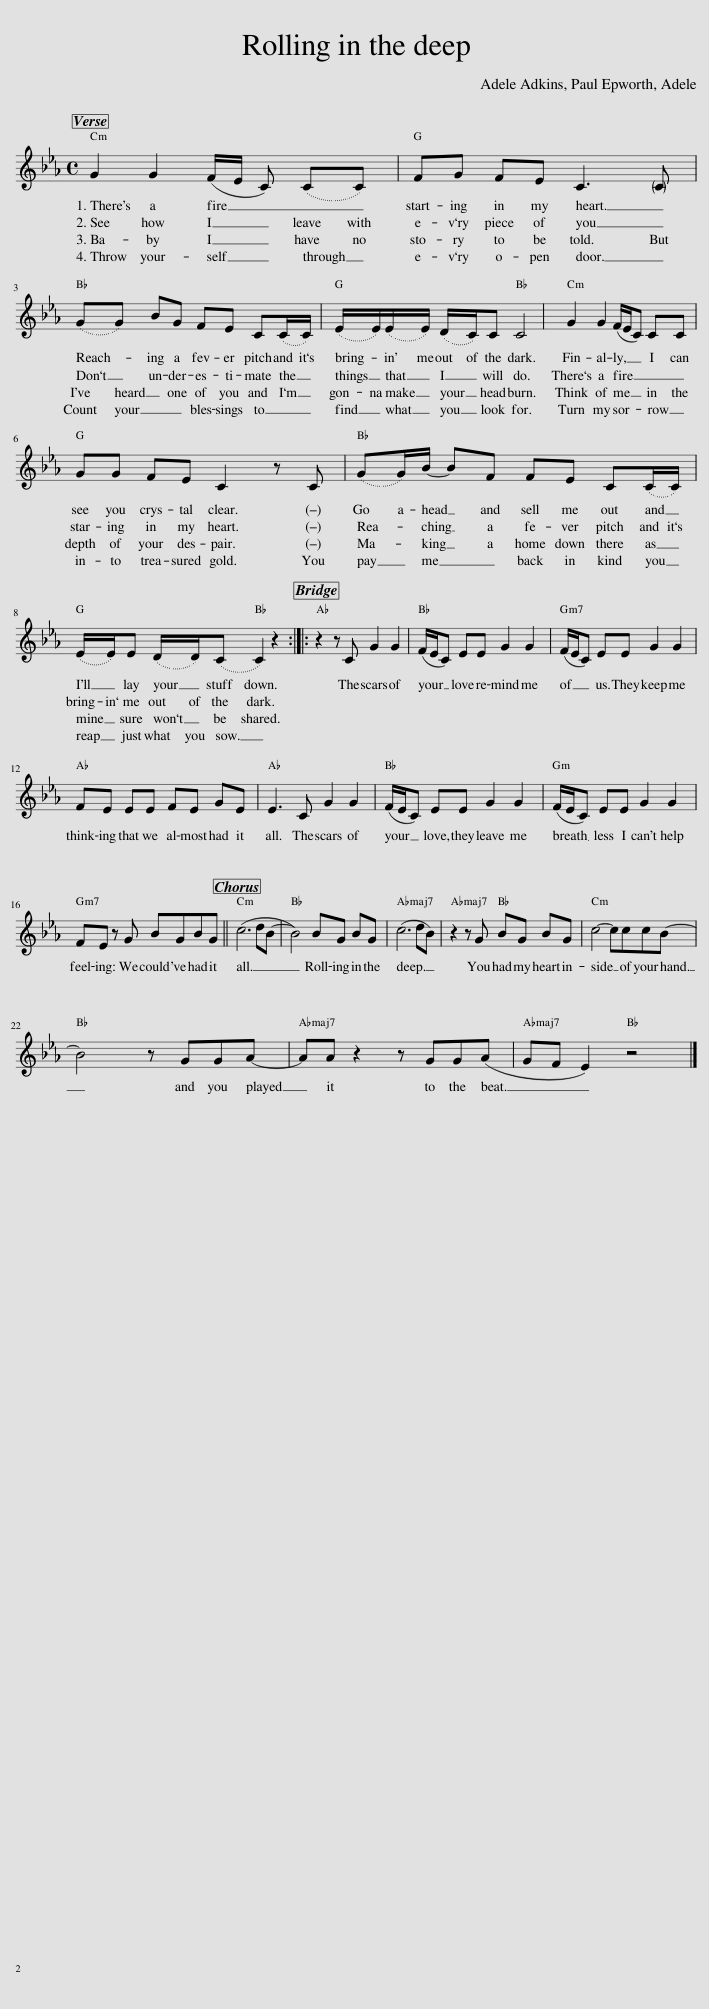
X:1
L:1/8
M:4/4
I:linebreak $
K:Eb
V:1 treble
V:1
 G2 G2 (F/E/ C) (CC) | FG FE C3 C |$ (GG) BG FE C(C/C/) | (E/E/)(E/E/) (D/C/)C C4 | G2 G2 (F/E/C) CC |$ %5
 GG FE C2 z C | (GG/)B/- BF FE C(C/C/) |$ (E/E/)E (D/D/)(C C2) z2 :: z2 z C G2 G2 | (F/E/C) EE G2 G2 | %10
 (F/E/C) EE G2 G2 |$ FE EE FE GE | E3 C G2 G2 | (F/E/C) EE G2 G2 | (F/E/C) EE G2 G2 |$ %15
 FE z G BGBG || (c6 dB- | B4) BG BG | (c6 dB) | z2 z G BG BG | %20
 c4- cccB- |$ B4 z GGA- | AA z2 z GG(A | GF E2) z4 |] %24
